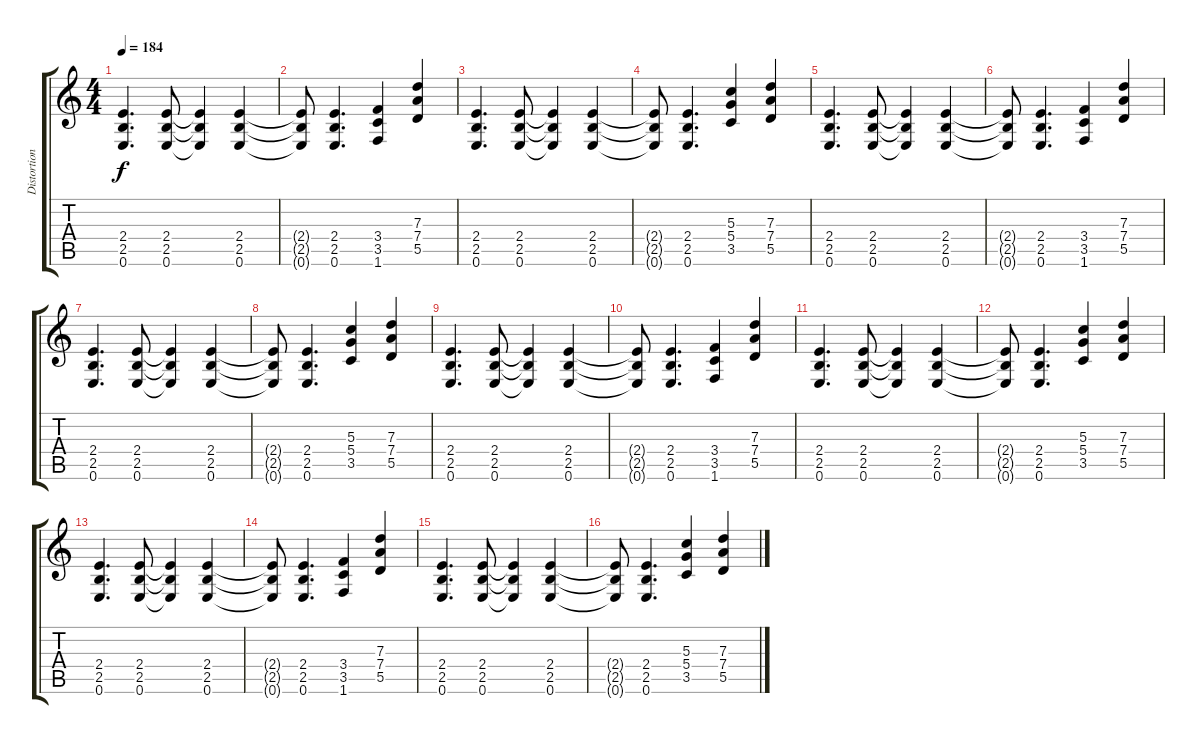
\track ("Distortion Guitar" "Distortion") {instrument distortionguitar}
\staff {score tabs}
\tuning (E4 B3 G3 D3 A2 E2) {hide}
\ts (4 4)
\tempo 184
\clef g2
\ks c
(2.4 2.5 0.6).4{d dy f} (2.4 2.5 0.6).8 (2.4{t} 2.5{t} 0.6{t}).4 (2.4 2.5 0.6).4 |
(2.4{t} 2.5{t} 0.6{t}).8 (2.4 2.5 0.6).4{d} (3.4 3.5 1.6).4 (7.3 7.4 5.5).4 |
(2.4 2.5 0.6).4{d} (2.4 2.5 0.6).8 (2.4{t} 2.5{t} 0.6{t}).4 (2.4 2.5 0.6).4 |
(2.4{t} 2.5{t} 0.6{t}).8 (2.4 2.5 0.6).4{d} (5.3 5.4 3.5).4 (7.3 7.4 5.5).4 |
(2.4 2.5 0.6).4{d} (2.4 2.5 0.6).8 (2.4{t} 2.5{t} 0.6{t}).4 (2.4 2.5 0.6).4 |
(2.4{t} 2.5{t} 0.6{t}).8 (2.4 2.5 0.6).4{d} (3.4 3.5 1.6).4 (7.3 7.4 5.5).4 |
(2.4 2.5 0.6).4{d} (2.4 2.5 0.6).8 (2.4{t} 2.5{t} 0.6{t}).4 (2.4 2.5 0.6).4 |
(2.4{t} 2.5{t} 0.6{t}).8 (2.4 2.5 0.6).4{d} (5.3 5.4 3.5).4 (7.3 7.4 5.5).4 |
(2.4 2.5 0.6).4{d} (2.4 2.5 0.6).8 (2.4{t} 2.5{t} 0.6{t}).4 (2.4 2.5 0.6).4 |
(2.4{t} 2.5{t} 0.6{t}).8 (2.4 2.5 0.6).4{d} (3.4 3.5 1.6).4 (7.3 7.4 5.5).4 |
(2.4 2.5 0.6).4{d} (2.4 2.5 0.6).8 (2.4{t} 2.5{t} 0.6{t}).4 (2.4 2.5 0.6).4 |
(2.4{t} 2.5{t} 0.6{t}).8 (2.4 2.5 0.6).4{d} (5.3 5.4 3.5).4 (7.3 7.4 5.5).4 |
(2.4 2.5 0.6).4{d} (2.4 2.5 0.6).8 (2.4{t} 2.5{t} 0.6{t}).4 (2.4 2.5 0.6).4 |
(2.4{t} 2.5{t} 0.6{t}).8 (2.4 2.5 0.6).4{d} (3.4 3.5 1.6).4 (7.3 7.4 5.5).4 |
(2.4 2.5 0.6).4{d} (2.4 2.5 0.6).8 (2.4{t} 2.5{t} 0.6{t}).4 (2.4 2.5 0.6).4 |
(2.4{t} 2.5{t} 0.6{t}).8 (2.4 2.5 0.6).4{d} (5.3 5.4 3.5).4 (7.3 7.4 5.5).4
